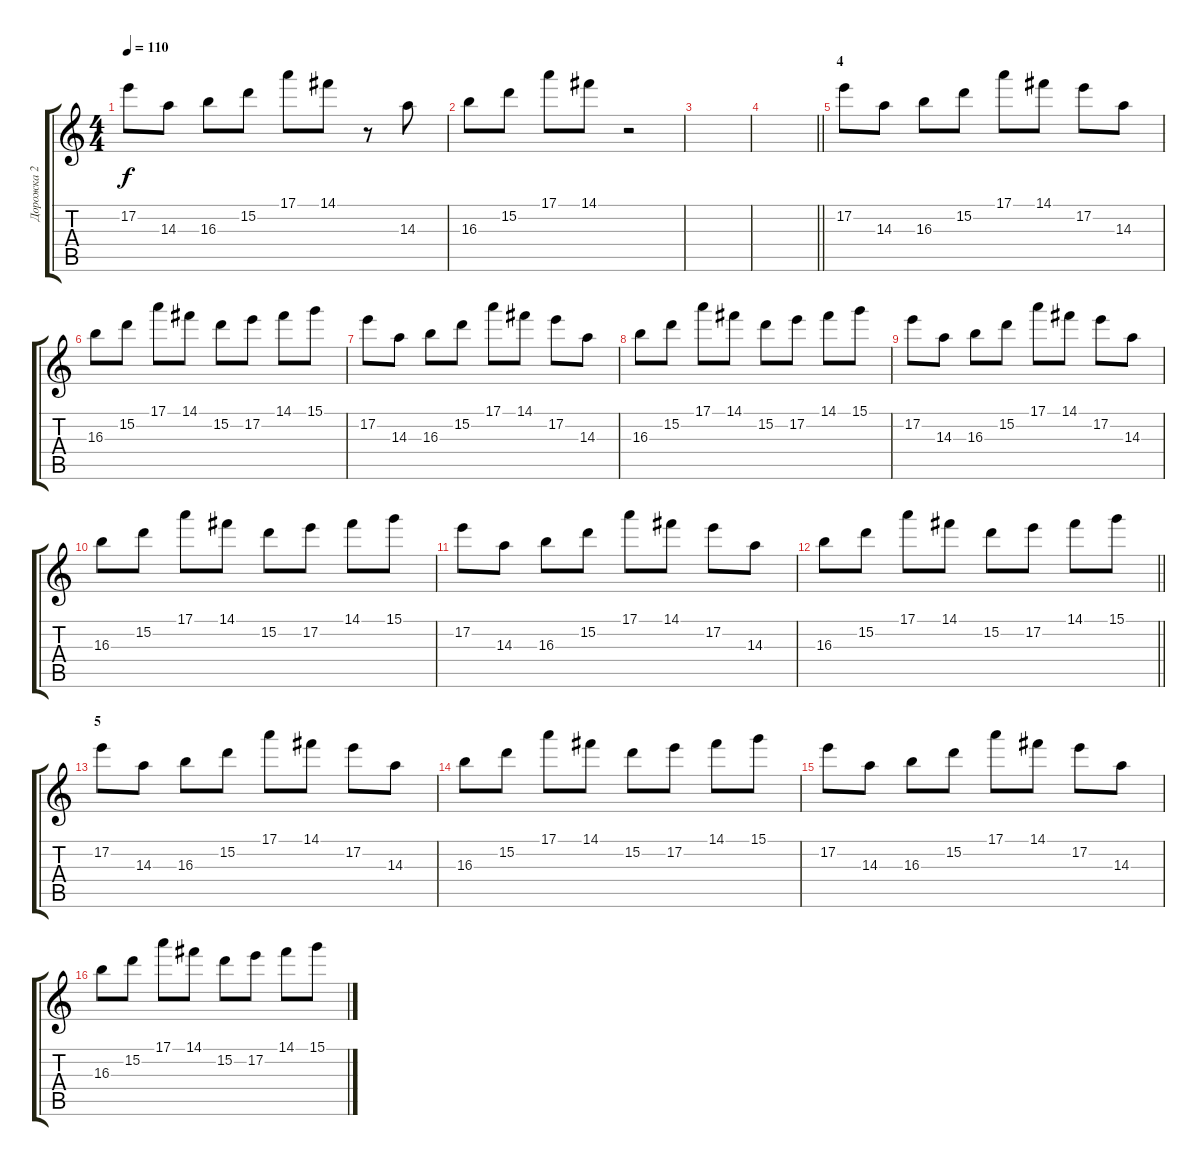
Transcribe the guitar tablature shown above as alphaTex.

\track ("Дорожка 2" "Дорожка 2") {instrument acousticguitarsteel}
\staff {score tabs}
\tuning (E4 B3 G3 D3 A2 E2) {hide}
\ts (4 4)
\tempo 110
\clef g2
\ks c
17.2.8{dy f} 14.3.8 16.3.8 15.2.8 17.1.8 14.1.8 r.8 14.3.8 |
16.3.8 15.2.8 17.1.8 14.1.8 r.2 |
|
\barLineRight lightlight
|
\section ("" "4")
17.2.8 14.3.8 16.3.8 15.2.8 17.1.8 14.1.8 17.2.8 14.3.8 |
16.3.8 15.2.8 17.1.8 14.1.8 15.2.8 17.2.8 14.1.8 15.1.8 |
17.2.8 14.3.8 16.3.8 15.2.8 17.1.8 14.1.8 17.2.8 14.3.8 |
16.3.8 15.2.8 17.1.8 14.1.8 15.2.8 17.2.8 14.1.8 15.1.8 |
17.2.8 14.3.8 16.3.8 15.2.8 17.1.8 14.1.8 17.2.8 14.3.8 |
16.3.8 15.2.8 17.1.8 14.1.8 15.2.8 17.2.8 14.1.8 15.1.8 |
17.2.8 14.3.8 16.3.8 15.2.8 17.1.8 14.1.8 17.2.8 14.3.8 |
\barLineRight lightlight
16.3.8 15.2.8 17.1.8 14.1.8 15.2.8 17.2.8 14.1.8 15.1.8 |
\section ("" "5")
17.2.8 14.3.8 16.3.8 15.2.8 17.1.8 14.1.8 17.2.8 14.3.8 |
16.3.8 15.2.8 17.1.8 14.1.8 15.2.8 17.2.8 14.1.8 15.1.8 |
17.2.8 14.3.8 16.3.8 15.2.8 17.1.8 14.1.8 17.2.8 14.3.8 |
16.3.8 15.2.8 17.1.8 14.1.8 15.2.8 17.2.8 14.1.8 15.1.8
